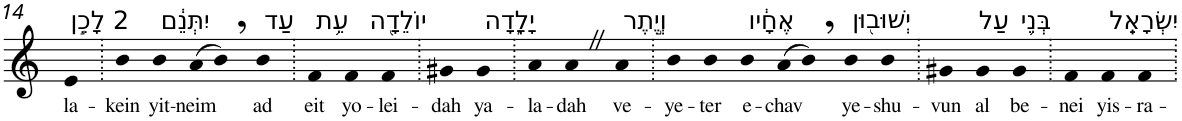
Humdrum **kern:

**kern	**text
*part1	*part1
*staff1	*staff1
*I"Piano	*
*I'Pno	*
!!LO:PB:g=z
*clefG2	*
*k[]	*
=14	=14
!LO:TX:a:t=2 לָכֵ֣ן	!
!	!LO:LY:b
4e	la-
=15.	=15.
!	!LO:LY:b
4b	-kein
!LO:TX:a:t=יִתְּנֵ֔ם	!
!	!LO:LY:b
4b	yit-
!	!LO:LY:b
(>8a	-neim
8b,)	.
!LO:TX:a:t=עַד	!
!	!LO:LY:b
4b	ad
=16.	=16.
!LO:TX:a:t=עֵ֥ת	!
!	!LO:LY:b
4f	eit
!LO:TX:a:t=יוֹלֵדָ֖ה	!
!	!LO:LY:b
4f	yo-
!	!LO:LY:b
4f	-lei-
=17.	=17.
!	!LO:LY:b
4g#X	-dah
!LO:TX:a:t=יָלָ֑דָה	!
!	!LO:LY:b
4g#	ya-
=18.	=18.
!	!LO:LY:b
4a	-la-
!	!LO:LY:b
4aZ	-dah
!LO:TX:a:t=וְיֶ֣תֶר	!
!	!LO:LY:b
4a	ve-
=19.	=19.
!	!LO:LY:b
4b	-ye-
!	!LO:LY:b
4b	-ter
!LO:TX:a:t=אֶחָ֔יו	!
!	!LO:LY:b
4b	e-
!	!LO:LY:b
(>8a	-chav
8b,)	.
!LO:TX:a:t=יְשׁוּב֖וּן	!
!	!LO:LY:b
4b	ye-
!	!LO:LY:b
4b	-shu-
=20.	=20.
!	!LO:LY:b
4g#X	-vun
!LO:TX:a:t=עַל	!
!	!LO:LY:b
4g#	al
!LO:TX:a:t=בְּנֵ֥י	!
!	!LO:LY:b
4g#	be-
=21.	=21.
!	!LO:LY:b
4f	-nei
!LO:TX:a:t=יִשְׂרָאֵֽל	!
!	!LO:LY:b
4f	yis-
!	!LO:LY:b
4f	-ra-
=.	=.
*-	*-
